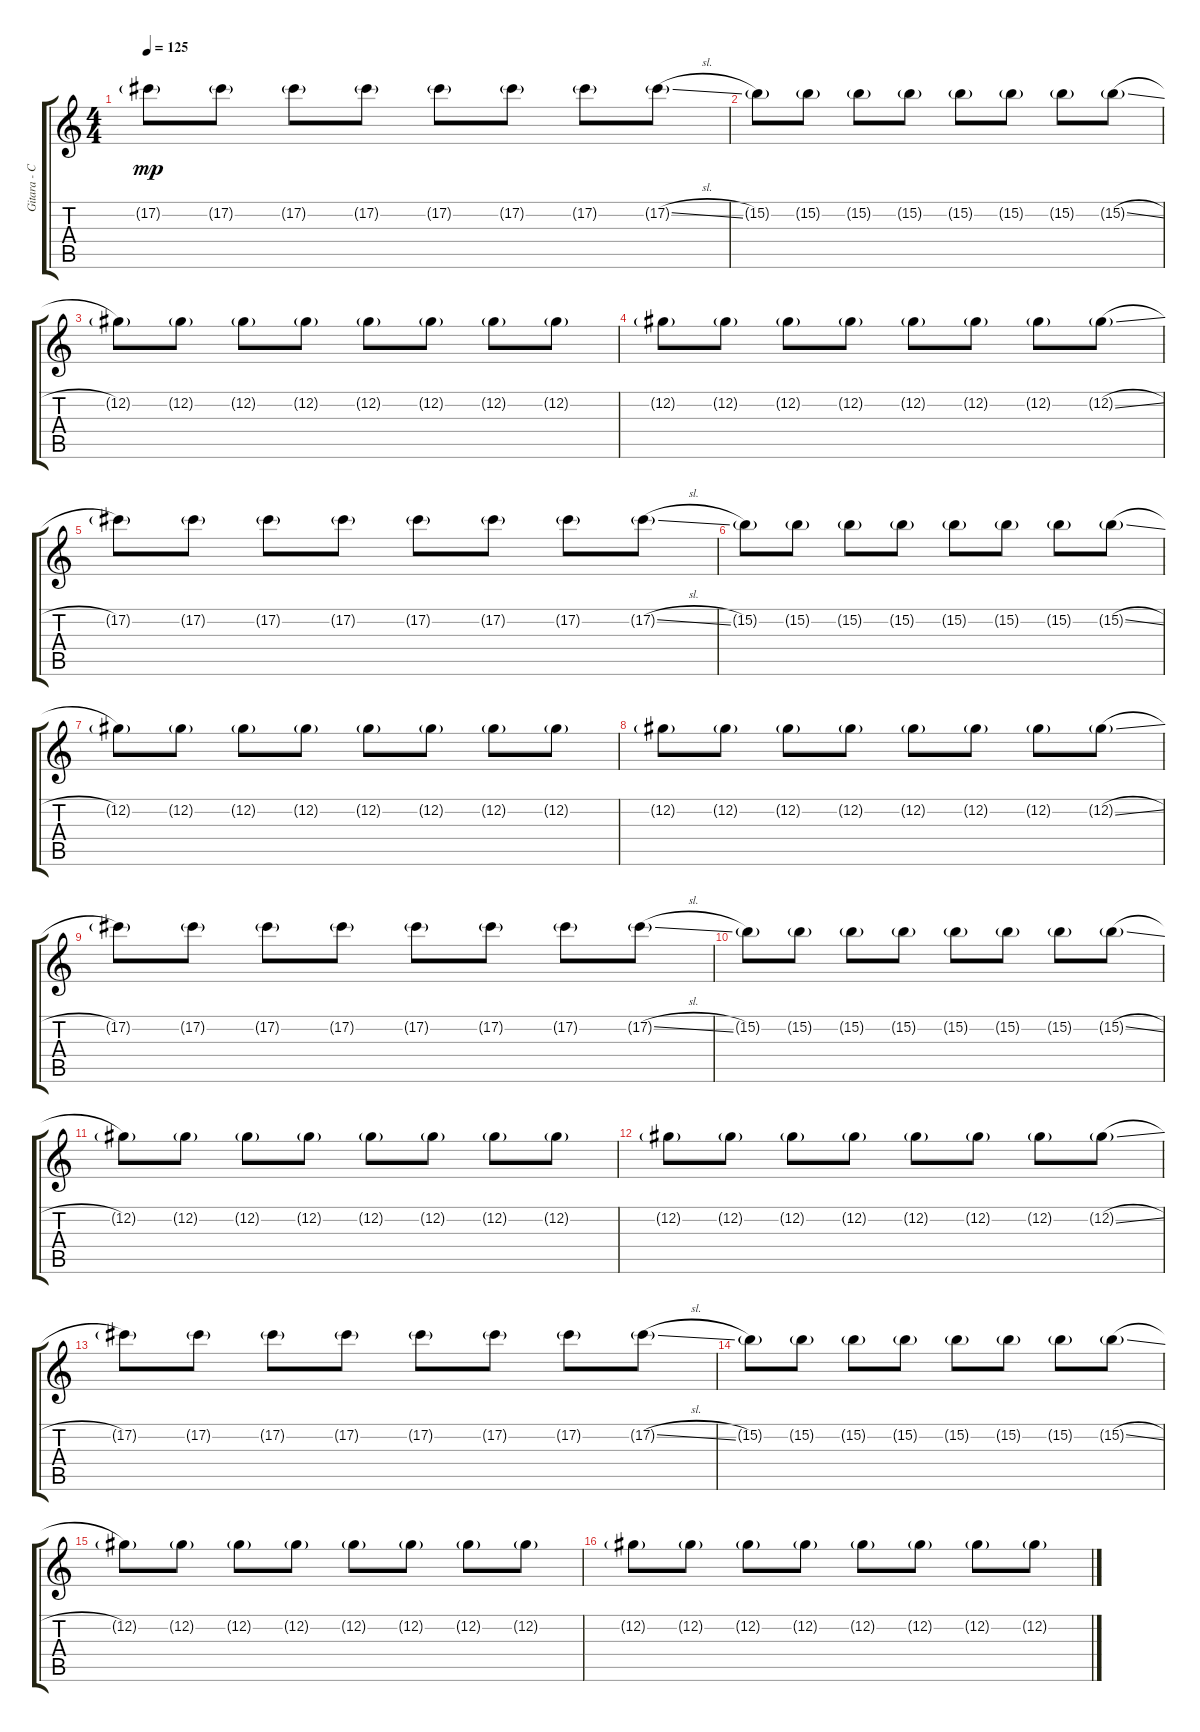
\track ("Gitara - Czysta" "Gitara - C") {instrument electricguitarclean}
\staff {score tabs}
\tuning (Db4 Ab3 E3 B2 Gb2 Db2) {hide}
\ts (4 4)
\tempo 125
\clef g2
\ks c
17.2{g}.8{dy mp} 17.2{g}.8 17.2{g}.8 17.2{g}.8 17.2{g}.8 17.2{g}.8 17.2{g}.8 17.2{sl g}.8 |
15.2{g}.8 15.2{g}.8 15.2{g}.8 15.2{g}.8 15.2{g}.8 15.2{g}.8 15.2{g}.8 15.2{sl g}.8 |
12.2{g}.8 12.2{g}.8 12.2{g}.8 12.2{g}.8 12.2{g}.8 12.2{g}.8 12.2{g}.8 12.2{g}.8 |
12.2{g}.8 12.2{g}.8 12.2{g}.8 12.2{g}.8 12.2{g}.8 12.2{g}.8 12.2{g}.8 12.2{sl g}.8 |
17.2{g}.8 17.2{g}.8 17.2{g}.8 17.2{g}.8 17.2{g}.8 17.2{g}.8 17.2{g}.8 17.2{sl g}.8 |
15.2{g}.8 15.2{g}.8 15.2{g}.8 15.2{g}.8 15.2{g}.8 15.2{g}.8 15.2{g}.8 15.2{sl g}.8 |
12.2{g}.8 12.2{g}.8 12.2{g}.8 12.2{g}.8 12.2{g}.8 12.2{g}.8 12.2{g}.8 12.2{g}.8 |
12.2{g}.8 12.2{g}.8 12.2{g}.8 12.2{g}.8 12.2{g}.8 12.2{g}.8 12.2{g}.8 12.2{sl g}.8 |
17.2{g}.8 17.2{g}.8 17.2{g}.8 17.2{g}.8 17.2{g}.8 17.2{g}.8 17.2{g}.8 17.2{sl g}.8 |
15.2{g}.8 15.2{g}.8 15.2{g}.8 15.2{g}.8 15.2{g}.8 15.2{g}.8 15.2{g}.8 15.2{sl g}.8 |
12.2{g}.8 12.2{g}.8 12.2{g}.8 12.2{g}.8 12.2{g}.8 12.2{g}.8 12.2{g}.8 12.2{g}.8 |
12.2{g}.8 12.2{g}.8 12.2{g}.8 12.2{g}.8 12.2{g}.8 12.2{g}.8 12.2{g}.8 12.2{sl g}.8 |
17.2{g}.8 17.2{g}.8 17.2{g}.8 17.2{g}.8 17.2{g}.8 17.2{g}.8 17.2{g}.8 17.2{sl g}.8 |
15.2{g}.8 15.2{g}.8 15.2{g}.8 15.2{g}.8 15.2{g}.8 15.2{g}.8 15.2{g}.8 15.2{sl g}.8 |
12.2{g}.8 12.2{g}.8 12.2{g}.8 12.2{g}.8 12.2{g}.8 12.2{g}.8 12.2{g}.8 12.2{g}.8 |
12.2{g}.8 12.2{g}.8 12.2{g}.8 12.2{g}.8 12.2{g}.8 12.2{g}.8 12.2{g}.8 12.2{sl g}.8
